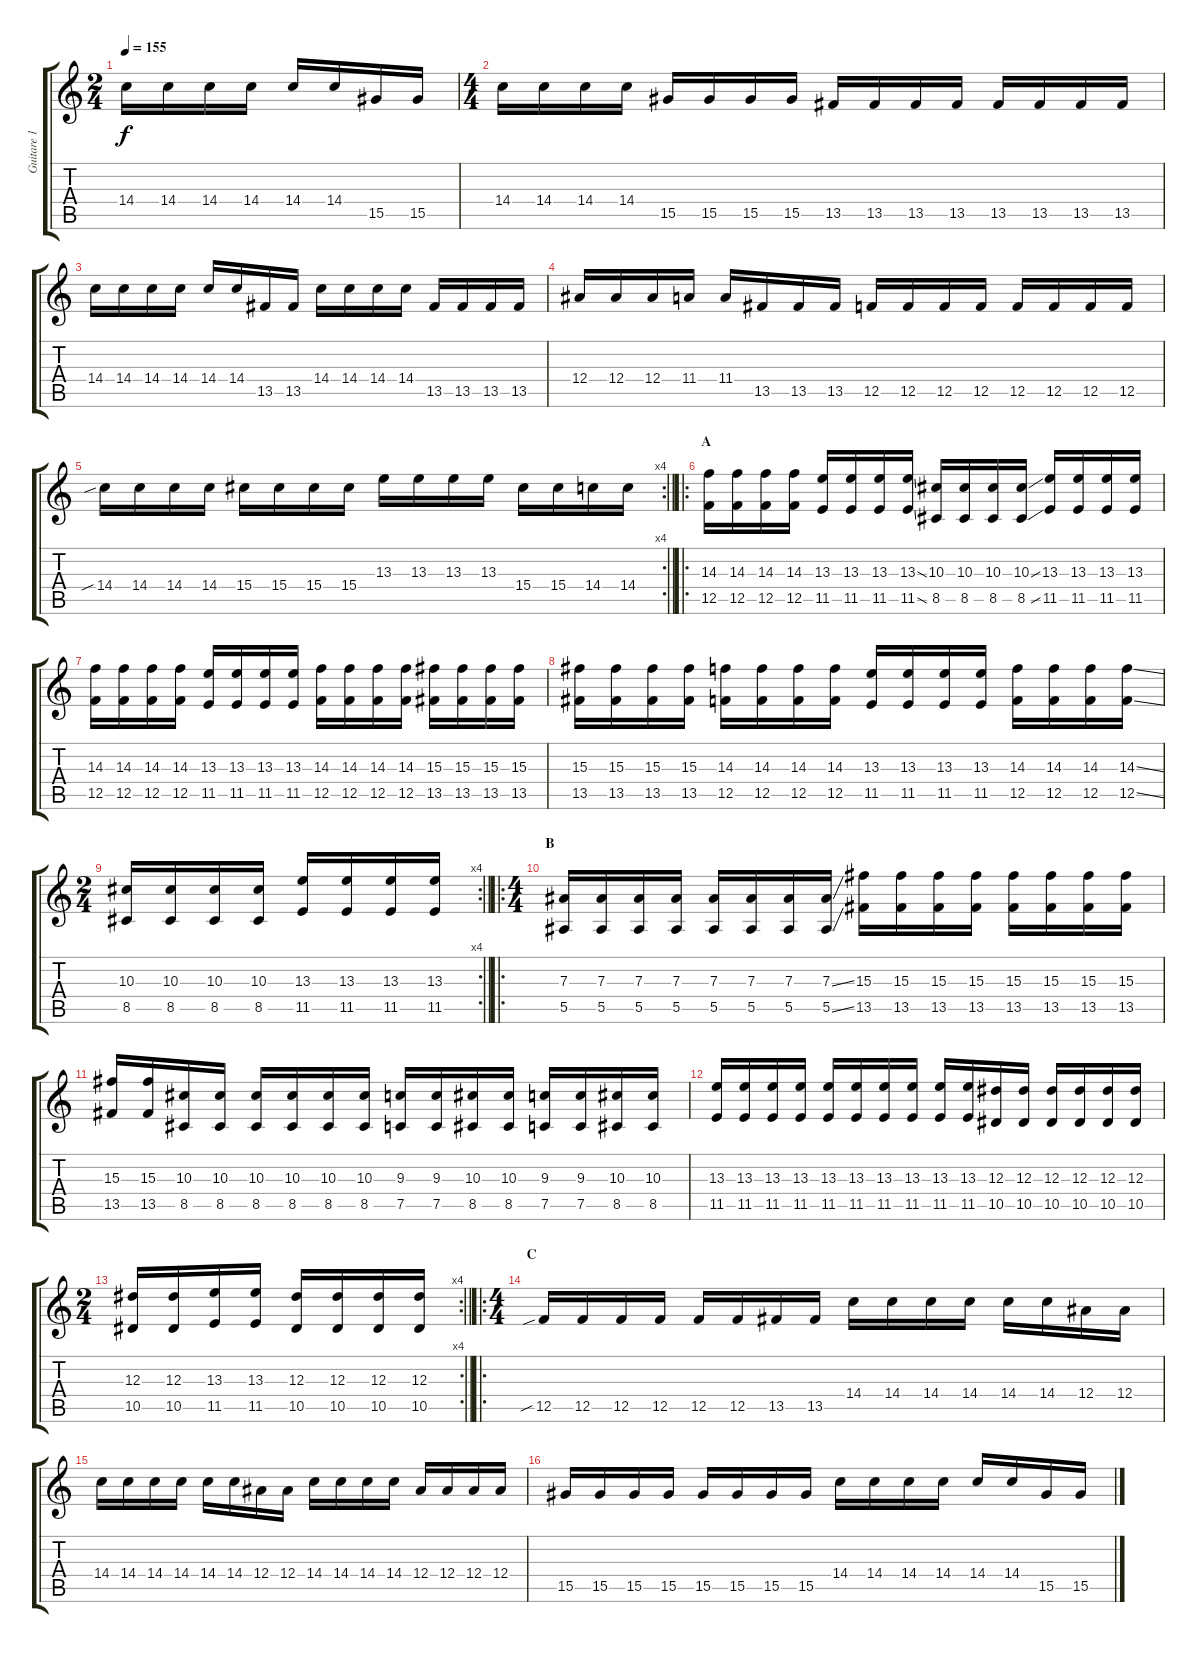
\track ("Guitare 1" "Guitare 1") {instrument distortionguitar}
\staff {score tabs}
\tuning (C4 G3 Eb3 Bb2 F2 C2) {hide}
\ts (2 4)
\tempo 155
\clef g2
\ks c
14.4.16{dy f} 14.4.16 14.4.16 14.4.16 14.4.16 14.4.16 15.5.16 15.5.16 |
\ts (4 4)
14.4.16 14.4.16 14.4.16 14.4.16 15.5.16 15.5.16 15.5.16 15.5.16 13.5.16 13.5.16 13.5.16 13.5.16 13.5.16 13.5.16 13.5.16 13.5.16 |
14.4.16 14.4.16 14.4.16 14.4.16 14.4.16 14.4.16 13.5.16 13.5.16 14.4.16 14.4.16 14.4.16 14.4.16 13.5.16 13.5.16 13.5.16 13.5.16 |
12.4.16 12.4.16 12.4.16 11.4.16 11.4.16 13.5.16 13.5.16 13.5.16 12.5.16 12.5.16 12.5.16 12.5.16 12.5.16 12.5.16 12.5.16 12.5.16 |
\rc 4
\barLineRight lightlight
14.4{sib}.16 14.4.16 14.4.16 14.4.16 15.4.16 15.4.16 15.4.16 15.4.16 13.3.16 13.3.16 13.3.16 13.3.16 15.4.16 15.4.16 14.4.16 14.4.16 |
\ro
\section ("" "A")
(14.3 12.5).16 (14.3 12.5).16 (14.3 12.5).16 (14.3 12.5).16 (13.3 11.5).16 (13.3 11.5).16 (13.3 11.5).16 (13.3{ss} 11.5{ss}).16 (10.3 8.5).16 (10.3 8.5).16 (10.3 8.5).16 (10.3{ss} 8.5{ss}).16 (13.3 11.5).16 (13.3 11.5).16 (13.3 11.5).16 (13.3 11.5).16 |
(14.3 12.5).16 (14.3 12.5).16 (14.3 12.5).16 (14.3 12.5).16 (13.3 11.5).16 (13.3 11.5).16 (13.3 11.5).16 (13.3 11.5).16 (14.3 12.5).16 (14.3 12.5).16 (14.3 12.5).16 (14.3 12.5).16 (15.3 13.5).16 (15.3 13.5).16 (15.3 13.5).16 (15.3 13.5).16 |
(15.3 13.5).16 (15.3 13.5).16 (15.3 13.5).16 (15.3 13.5).16 (14.3 12.5).16 (14.3 12.5).16 (14.3 12.5).16 (14.3 12.5).16 (13.3 11.5).16 (13.3 11.5).16 (13.3 11.5).16 (13.3 11.5).16 (14.3 12.5).16 (14.3 12.5).16 (14.3 12.5).16 (14.3{ss} 12.5{ss}).16 |
\rc 4
\ts (2 4)
\barLineRight lightlight
(10.3 8.5).16 (10.3 8.5).16 (10.3 8.5).16 (10.3 8.5).16 (13.3 11.5).16 (13.3 11.5).16 (13.3 11.5).16 (13.3 11.5).16 |
\ro
\ts (4 4)
\section ("" "B")
(7.3 5.5).16 (7.3 5.5).16 (7.3 5.5).16 (7.3 5.5).16 (7.3 5.5).16 (7.3 5.5).16 (7.3 5.5).16 (7.3{ss} 5.5{ss}).16 (15.3 13.5).16 (15.3 13.5).16 (15.3 13.5).16 (15.3 13.5).16 (15.3 13.5).16 (15.3 13.5).16 (15.3 13.5).16 (15.3 13.5).16 |
(15.3 13.5).16 (15.3 13.5).16 (10.3 8.5).16 (10.3 8.5).16 (10.3 8.5).16 (10.3 8.5).16 (10.3 8.5).16 (10.3 8.5).16 (9.3 7.5).16 (9.3 7.5).16 (10.3 8.5).16 (10.3 8.5).16 (9.3 7.5).16 (9.3 7.5).16 (10.3 8.5).16 (10.3 8.5).16 |
(13.3 11.5).16 (13.3 11.5).16 (13.3 11.5).16 (13.3 11.5).16 (13.3 11.5).16 (13.3 11.5).16 (13.3 11.5).16 (13.3 11.5).16 (13.3 11.5).16 (13.3 11.5).16 (12.3 10.5).16 (12.3 10.5).16 (12.3 10.5).16 (12.3 10.5).16 (12.3 10.5).16 (12.3 10.5).16 |
\rc 4
\ts (2 4)
\barLineRight lightlight
(12.3 10.5).16 (12.3 10.5).16 (13.3 11.5).16 (13.3 11.5).16 (12.3 10.5).16 (12.3 10.5).16 (12.3 10.5).16 (12.3 10.5).16 |
\ro
\ts (4 4)
\section ("" "C")
12.5{sib}.16 12.5.16 12.5.16 12.5.16 12.5.16 12.5.16 13.5.16 13.5.16 14.4.16 14.4.16 14.4.16 14.4.16 14.4.16 14.4.16 12.4.16 12.4.16 |
14.4.16 14.4.16 14.4.16 14.4.16 14.4.16 14.4.16 12.4.16 12.4.16 14.4.16 14.4.16 14.4.16 14.4.16 12.4.16 12.4.16 12.4.16 12.4.16 |
15.5.16 15.5.16 15.5.16 15.5.16 15.5.16 15.5.16 15.5.16 15.5.16 14.4.16 14.4.16 14.4.16 14.4.16 14.4.16 14.4.16 15.5.16 15.5.16
